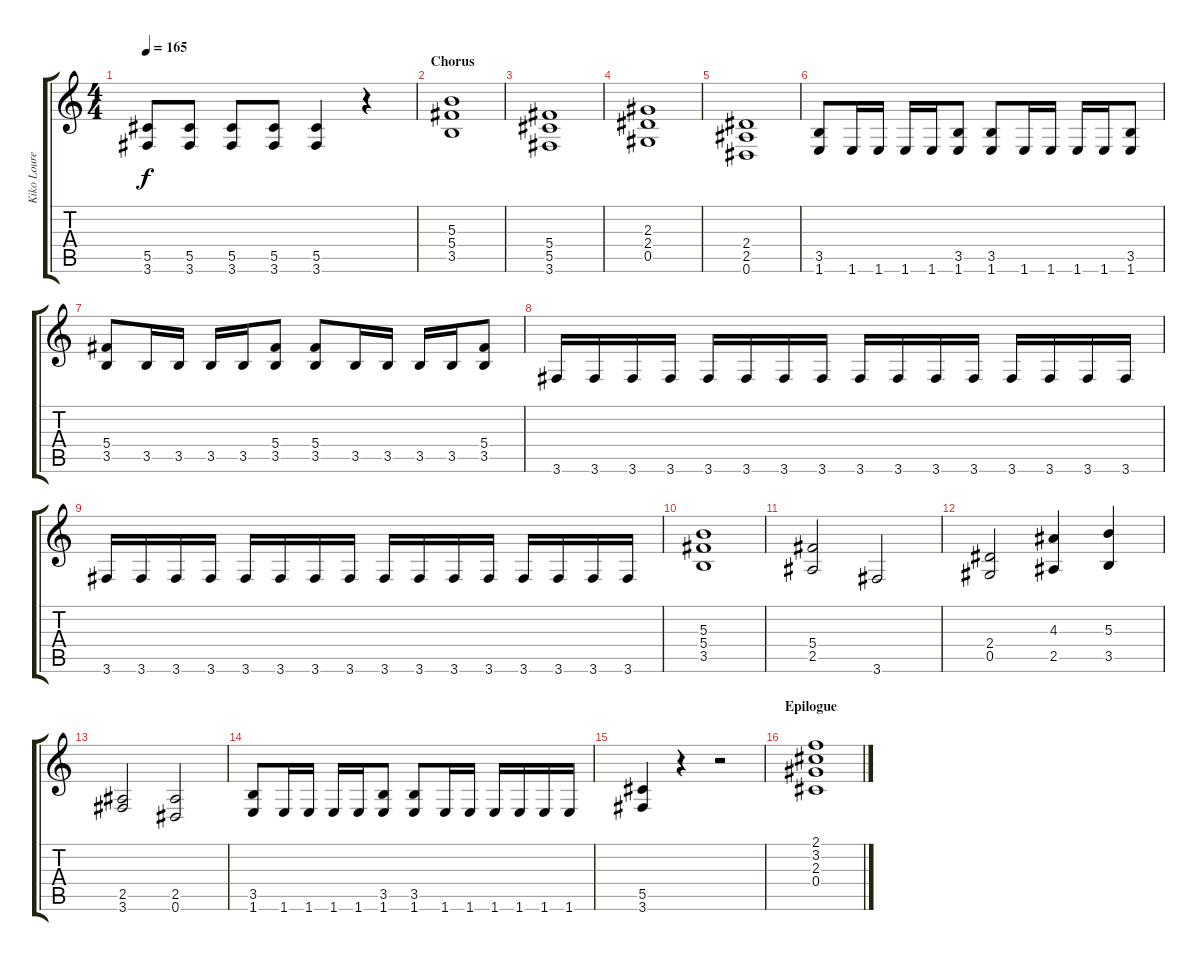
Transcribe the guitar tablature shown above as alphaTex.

\track ("Kiko Loureiro" "Kiko Loure") {instrument distortionguitar}
\staff {score tabs}
\tuning (Eb4 Bb3 Gb3 Db3 Ab2 Eb2) {hide}
\ts (4 4)
\tempo 165
\clef g2
\ks c
(5.5 3.6).8{dy f} (5.5 3.6).8 (5.5 3.6).8 (5.5 3.6).8 (5.5 3.6).4 r.4 |
\section ("" "Chorus")
(5.3 5.4 3.5).1 |
(5.4 5.5 3.6).1 |
(2.3 2.4 0.5).1 |
(2.4 2.5 0.6).1 |
(3.5 1.6).8 1.6.16 1.6.16 1.6.16 1.6.16 (3.5 1.6).8 (3.5 1.6).8 1.6.16 1.6.16 1.6.16 1.6.16 (3.5 1.6).8 |
(5.4 3.5).8 3.5.16 3.5.16 3.5.16 3.5.16 (5.4 3.5).8 (5.4 3.5).8 3.5.16 3.5.16 3.5.16 3.5.16 (5.4 3.5).8 |
3.6.16 3.6.16 3.6.16 3.6.16 3.6.16 3.6.16 3.6.16 3.6.16 3.6.16 3.6.16 3.6.16 3.6.16 3.6.16 3.6.16 3.6.16 3.6.16 |
3.6.16 3.6.16 3.6.16 3.6.16 3.6.16 3.6.16 3.6.16 3.6.16 3.6.16 3.6.16 3.6.16 3.6.16 3.6.16 3.6.16 3.6.16 3.6.16 |
(5.3 5.4 3.5).1 |
(5.4 2.5).2 3.6.2 |
(2.4 0.5).2 (4.3 2.5).4 (5.3 3.5).4 |
(2.5 3.6).2 (2.5 0.6).2 |
(3.5 1.6).8 1.6.16 1.6.16 1.6.16 1.6.16 (3.5 1.6).8 (3.5 1.6).8 1.6.16 1.6.16 1.6.16 1.6.16 1.6.16 1.6.16 |
(5.5 3.6).4 r.4 r.2 |
\section ("" "Epilogue")
(2.1 3.2 2.3 0.4).1
